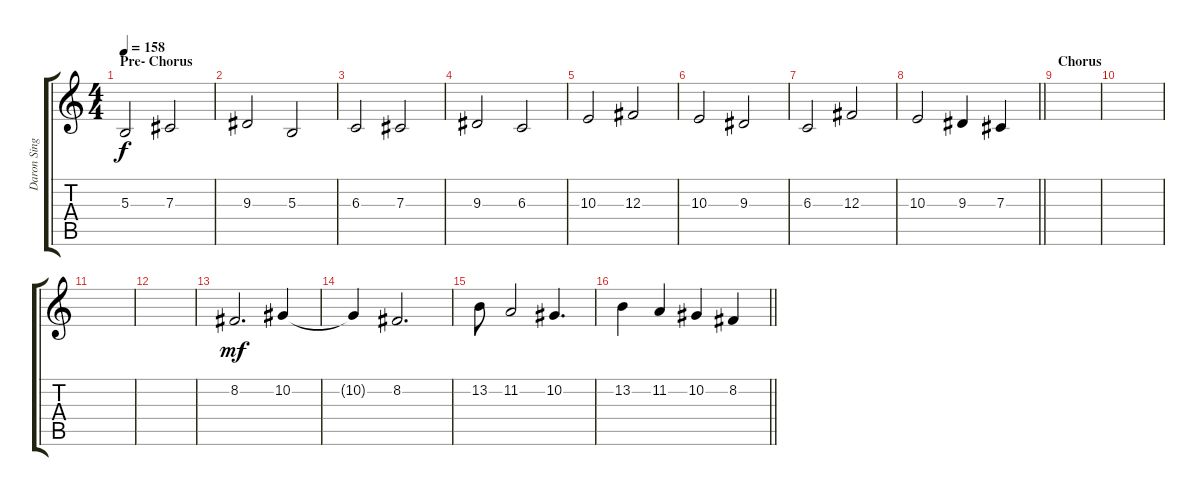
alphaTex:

\track ("Daron Singing" "Daron Sing") {instrument violin}
\staff {score tabs}
\tuning (Eb4 Bb3 Gb3 Db3 Ab2 Db2) {hide}
\ts (4 4)
\section ("" "Pre- Chorus")
\tempo 158
\clef g2
\ks c
5.3.2{dy f} 7.3.2 |
9.3.2 5.3.2 |
6.3.2 7.3.2 |
9.3.2 6.3.2 |
10.3.2 12.3.2 |
10.3.2 9.3.2 |
6.3.2 12.3.2 |
\barLineRight lightlight
10.3.2 9.3.4 7.3.4 |
\section ("" "Chorus")
|
|
|
|
8.2.2{d dy mf} 10.2.4 |
10.2{t}.4 8.2.2{d} |
13.2.8 11.2.2 10.2.4{d} |
\barLineRight lightlight
13.2.4 11.2.4 10.2.4 8.2.4
